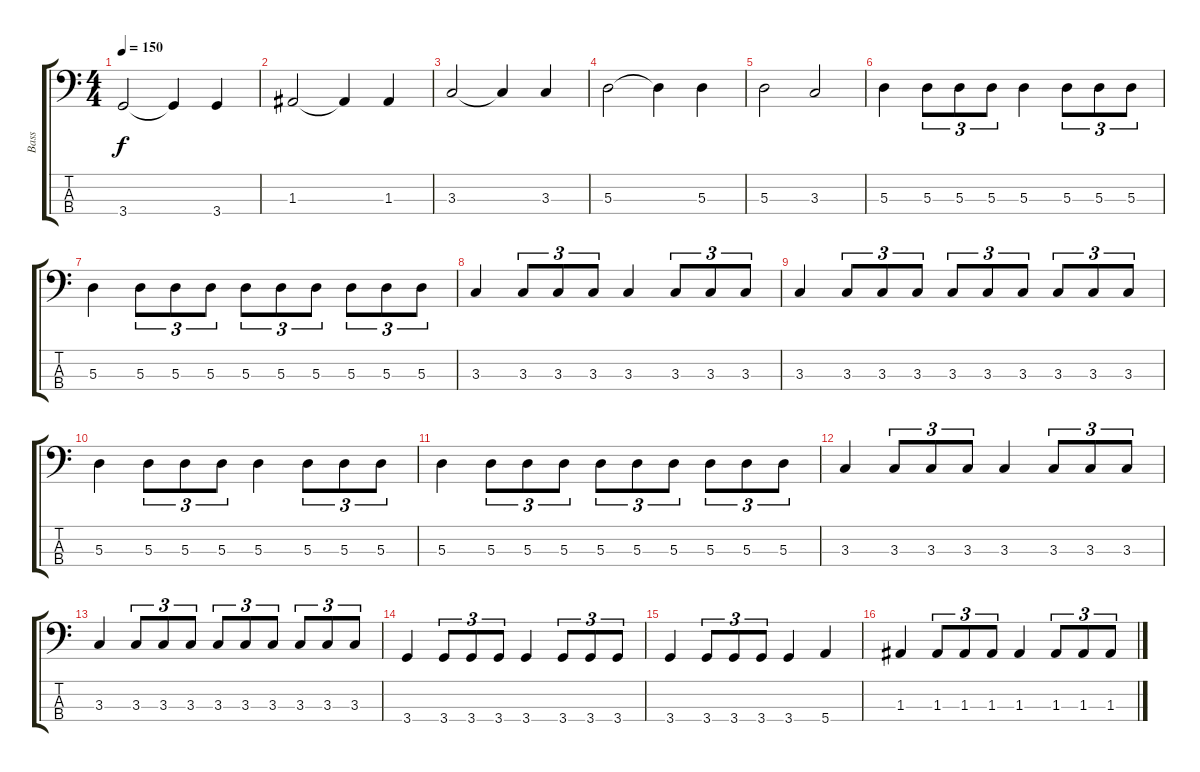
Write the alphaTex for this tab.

\track ("Bass" "Bass") {instrument electricbassfinger}
\staff {score tabs}
\tuning (G2 D2 A1 E1) {hide}
\ts (4 4)
\tempo 150
\clef f4
\ks c
3.4{t}.2{dy f} 3.4{t}.4 3.4.4 |
1.3.2 1.3{t}.4 1.3.4 |
3.3.2 3.3{t}.4 3.3.4 |
5.3.2 5.3{t}.4 5.3.4 |
5.3.2 3.3.2 |
5.3.4 5.3.8{tu (3 2)} 5.3.8{tu (3 2)} 5.3.8{tu (3 2)} 5.3.4 5.3.8{tu (3 2)} 5.3.8{tu (3 2)} 5.3.8{tu (3 2)} |
5.3.4 5.3.8{tu (3 2)} 5.3.8{tu (3 2)} 5.3.8{tu (3 2)} 5.3.8{tu (3 2)} 5.3.8{tu (3 2)} 5.3.8{tu (3 2)} 5.3.8{tu (3 2)} 5.3.8{tu (3 2)} 5.3.8{tu (3 2)} |
3.3.4 3.3.8{tu (3 2)} 3.3.8{tu (3 2)} 3.3.8{tu (3 2)} 3.3.4 3.3.8{tu (3 2)} 3.3.8{tu (3 2)} 3.3.8{tu (3 2)} |
3.3.4 3.3.8{tu (3 2)} 3.3.8{tu (3 2)} 3.3.8{tu (3 2)} 3.3.8{tu (3 2)} 3.3.8{tu (3 2)} 3.3.8{tu (3 2)} 3.3.8{tu (3 2)} 3.3.8{tu (3 2)} 3.3.8{tu (3 2)} |
5.3.4 5.3.8{tu (3 2)} 5.3.8{tu (3 2)} 5.3.8{tu (3 2)} 5.3.4 5.3.8{tu (3 2)} 5.3.8{tu (3 2)} 5.3.8{tu (3 2)} |
5.3.4 5.3.8{tu (3 2)} 5.3.8{tu (3 2)} 5.3.8{tu (3 2)} 5.3.8{tu (3 2)} 5.3.8{tu (3 2)} 5.3.8{tu (3 2)} 5.3.8{tu (3 2)} 5.3.8{tu (3 2)} 5.3.8{tu (3 2)} |
3.3.4 3.3.8{tu (3 2)} 3.3.8{tu (3 2)} 3.3.8{tu (3 2)} 3.3.4 3.3.8{tu (3 2)} 3.3.8{tu (3 2)} 3.3.8{tu (3 2)} |
3.3.4 3.3.8{tu (3 2)} 3.3.8{tu (3 2)} 3.3.8{tu (3 2)} 3.3.8{tu (3 2)} 3.3.8{tu (3 2)} 3.3.8{tu (3 2)} 3.3.8{tu (3 2)} 3.3.8{tu (3 2)} 3.3.8{tu (3 2)} |
3.4.4 3.4.8{tu (3 2)} 3.4.8{tu (3 2)} 3.4.8{tu (3 2)} 3.4.4 3.4.8{tu (3 2)} 3.4.8{tu (3 2)} 3.4.8{tu (3 2)} |
3.4.4 3.4.8{tu (3 2)} 3.4.8{tu (3 2)} 3.4.8{tu (3 2)} 3.4.4 5.4.4 |
1.3.4 1.3.8{tu (3 2)} 1.3.8{tu (3 2)} 1.3.8{tu (3 2)} 1.3.4 1.3.8{tu (3 2)} 1.3.8{tu (3 2)} 1.3.8{tu (3 2)}
